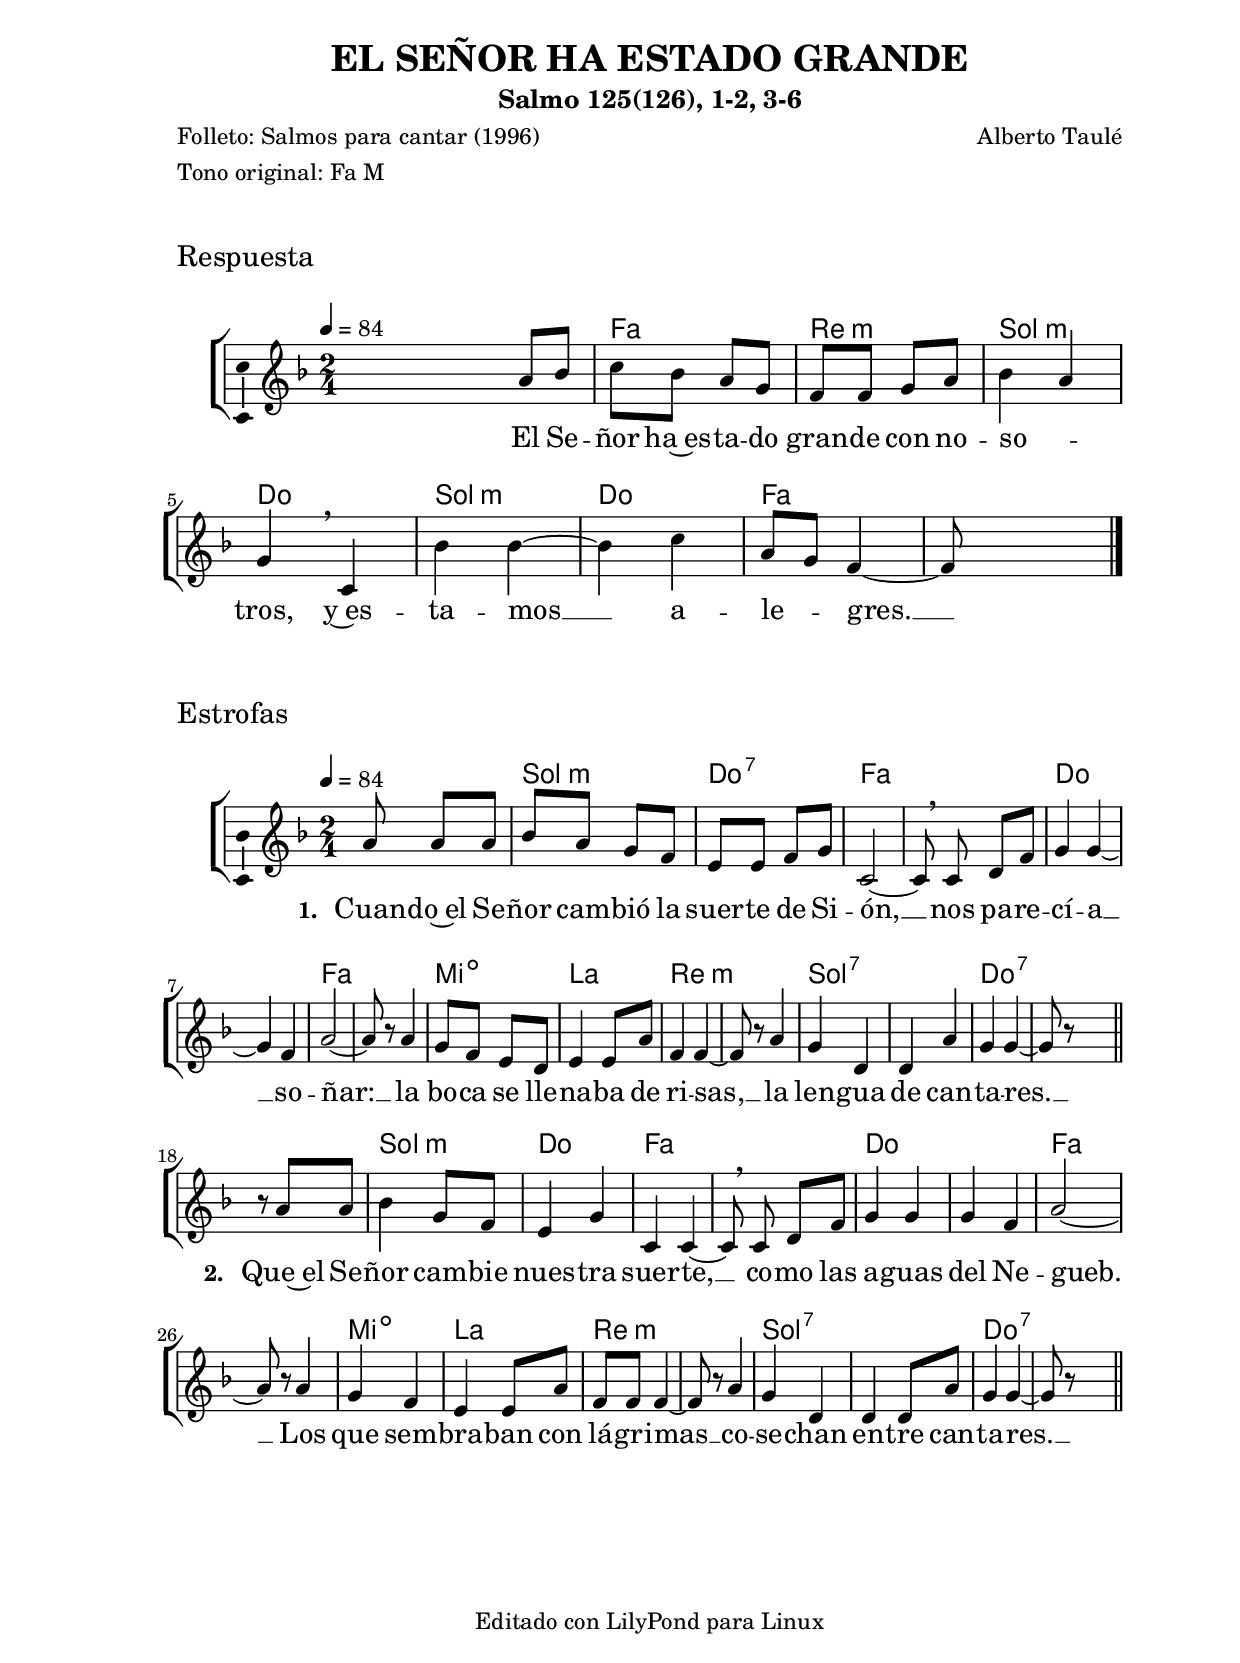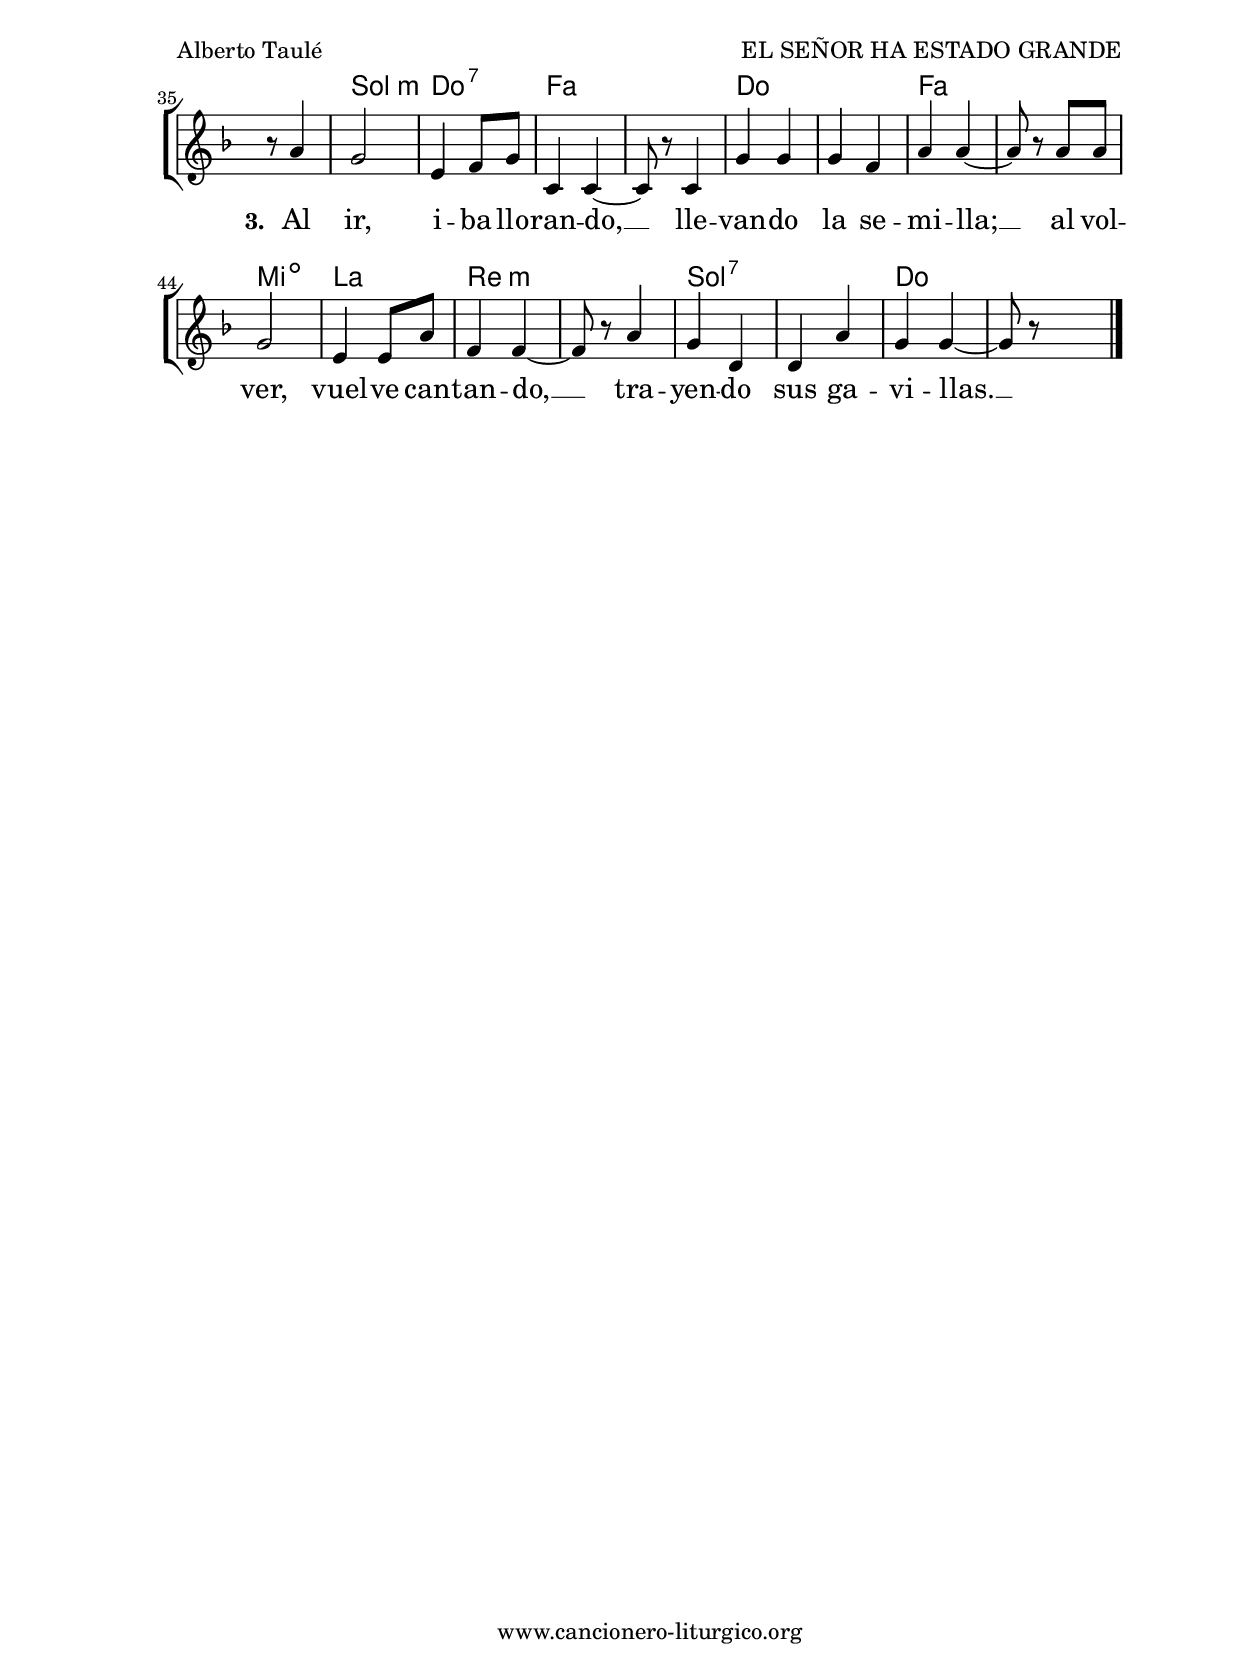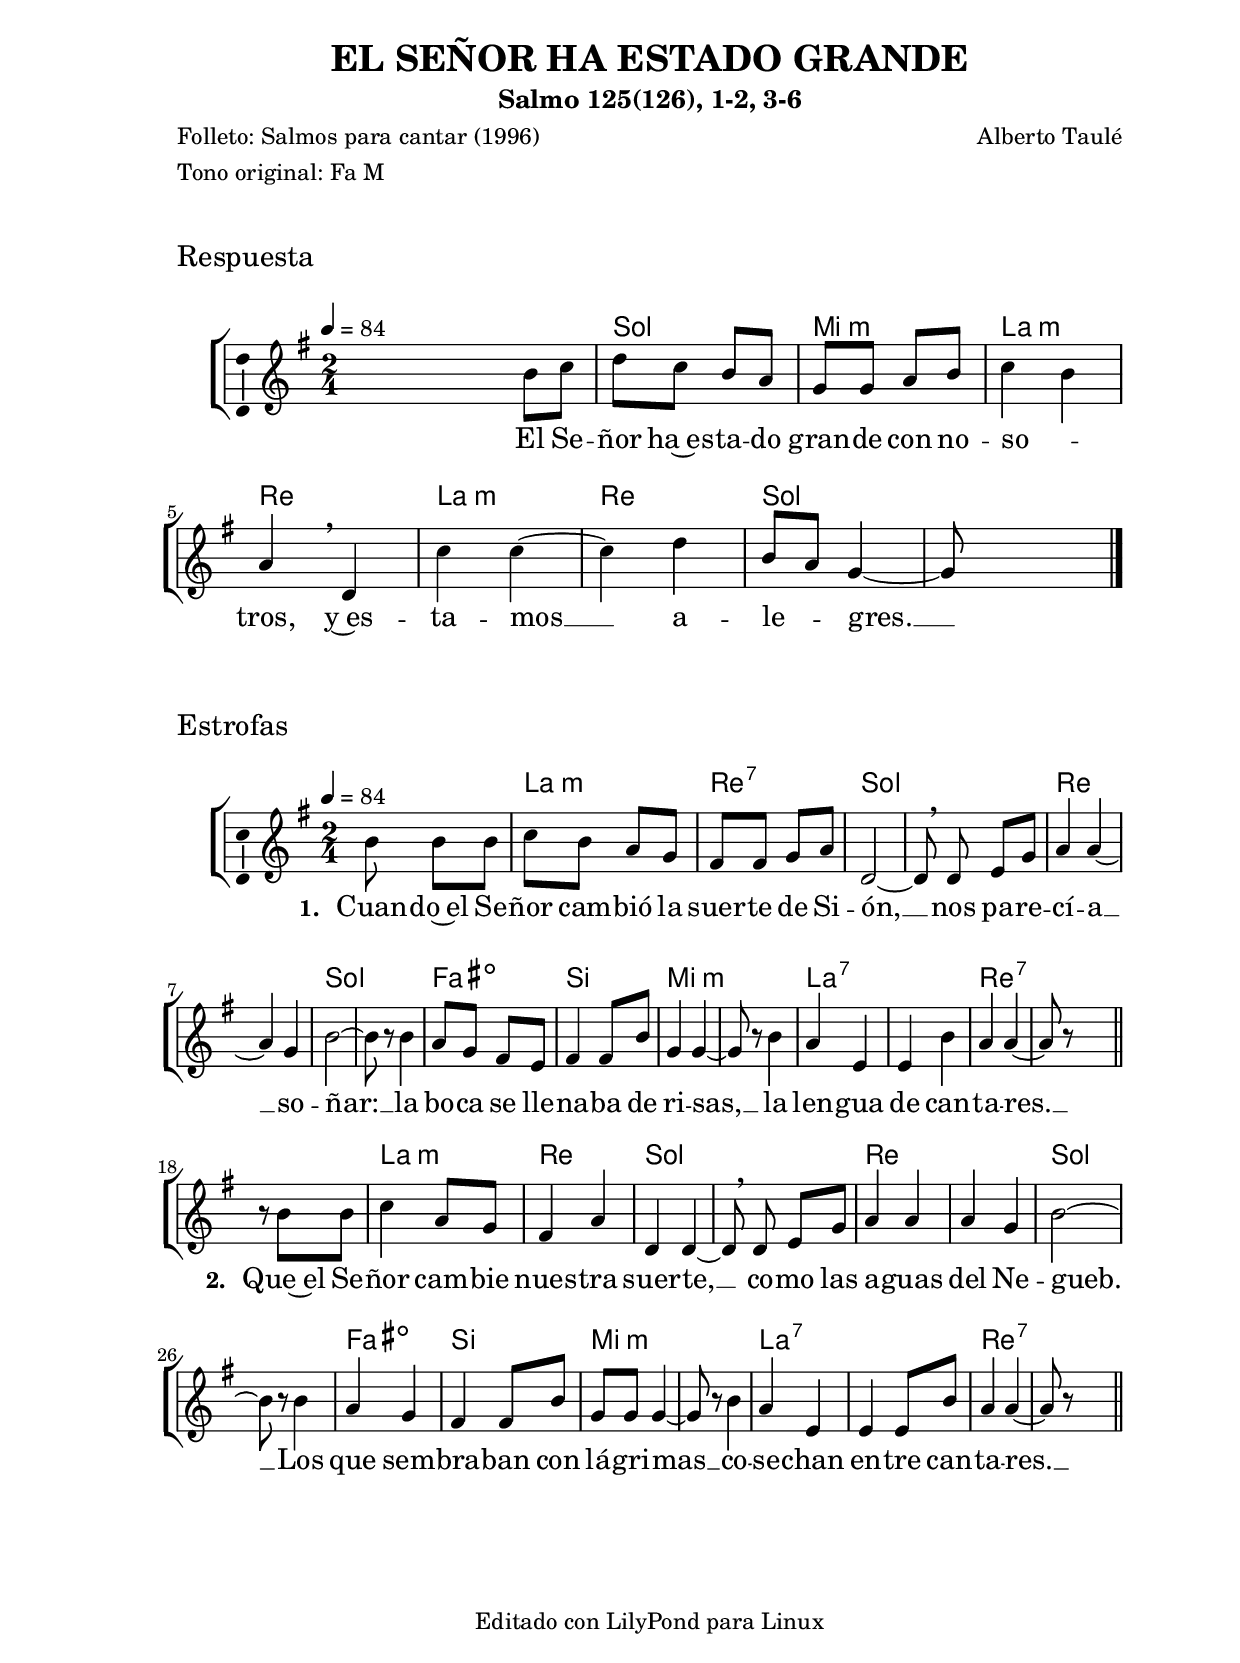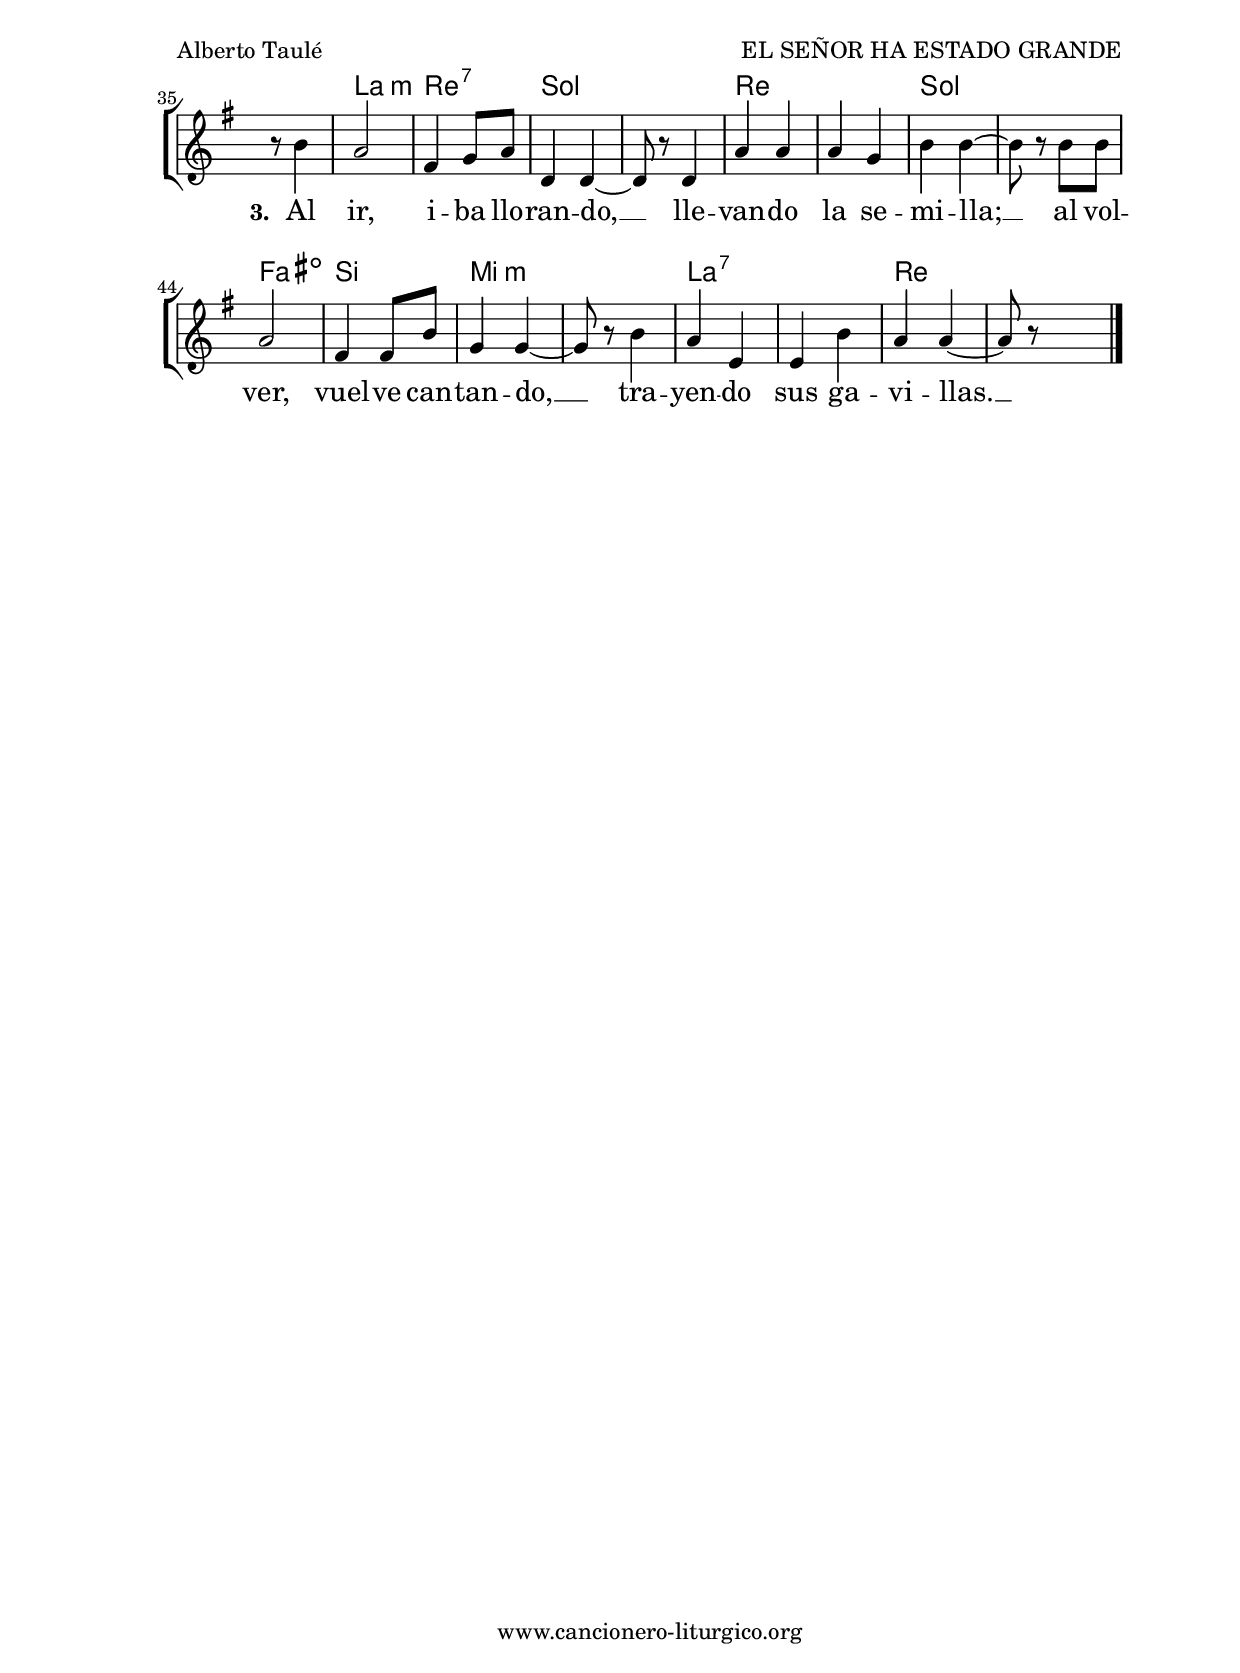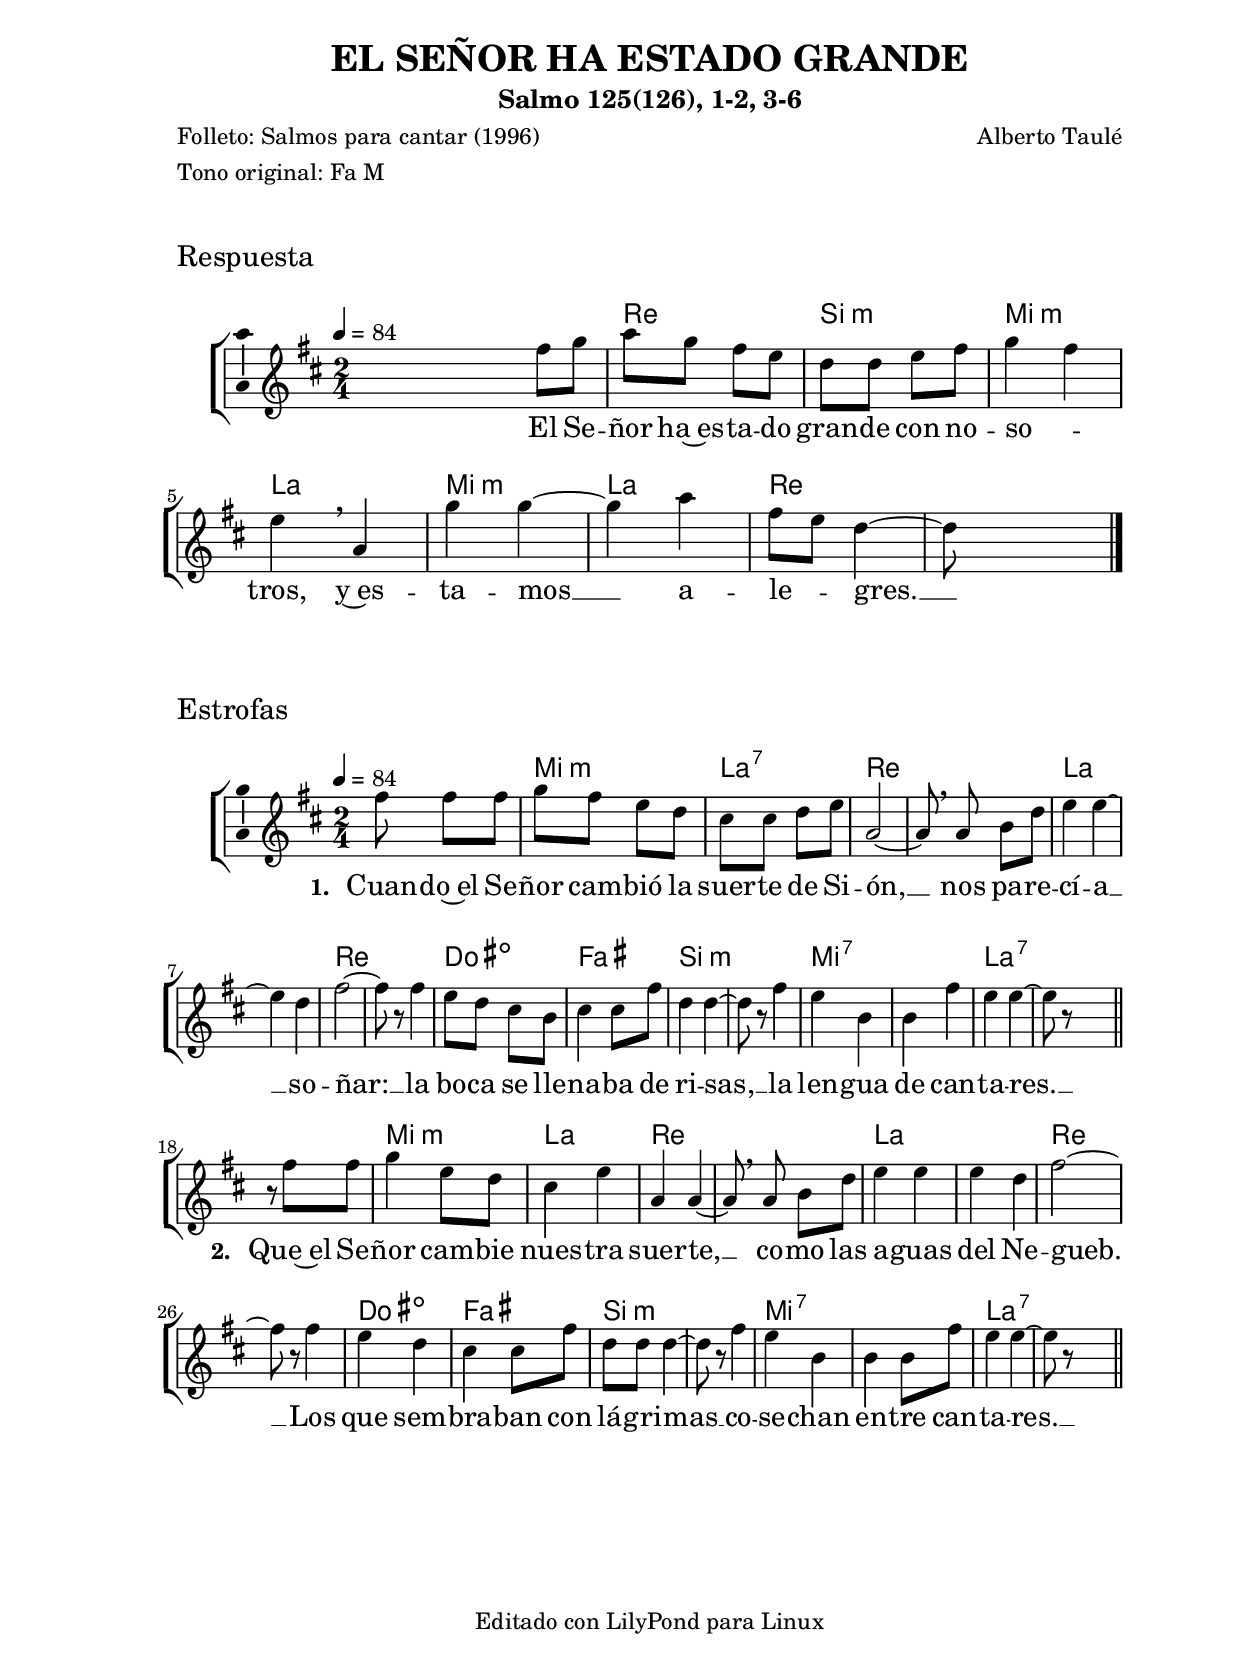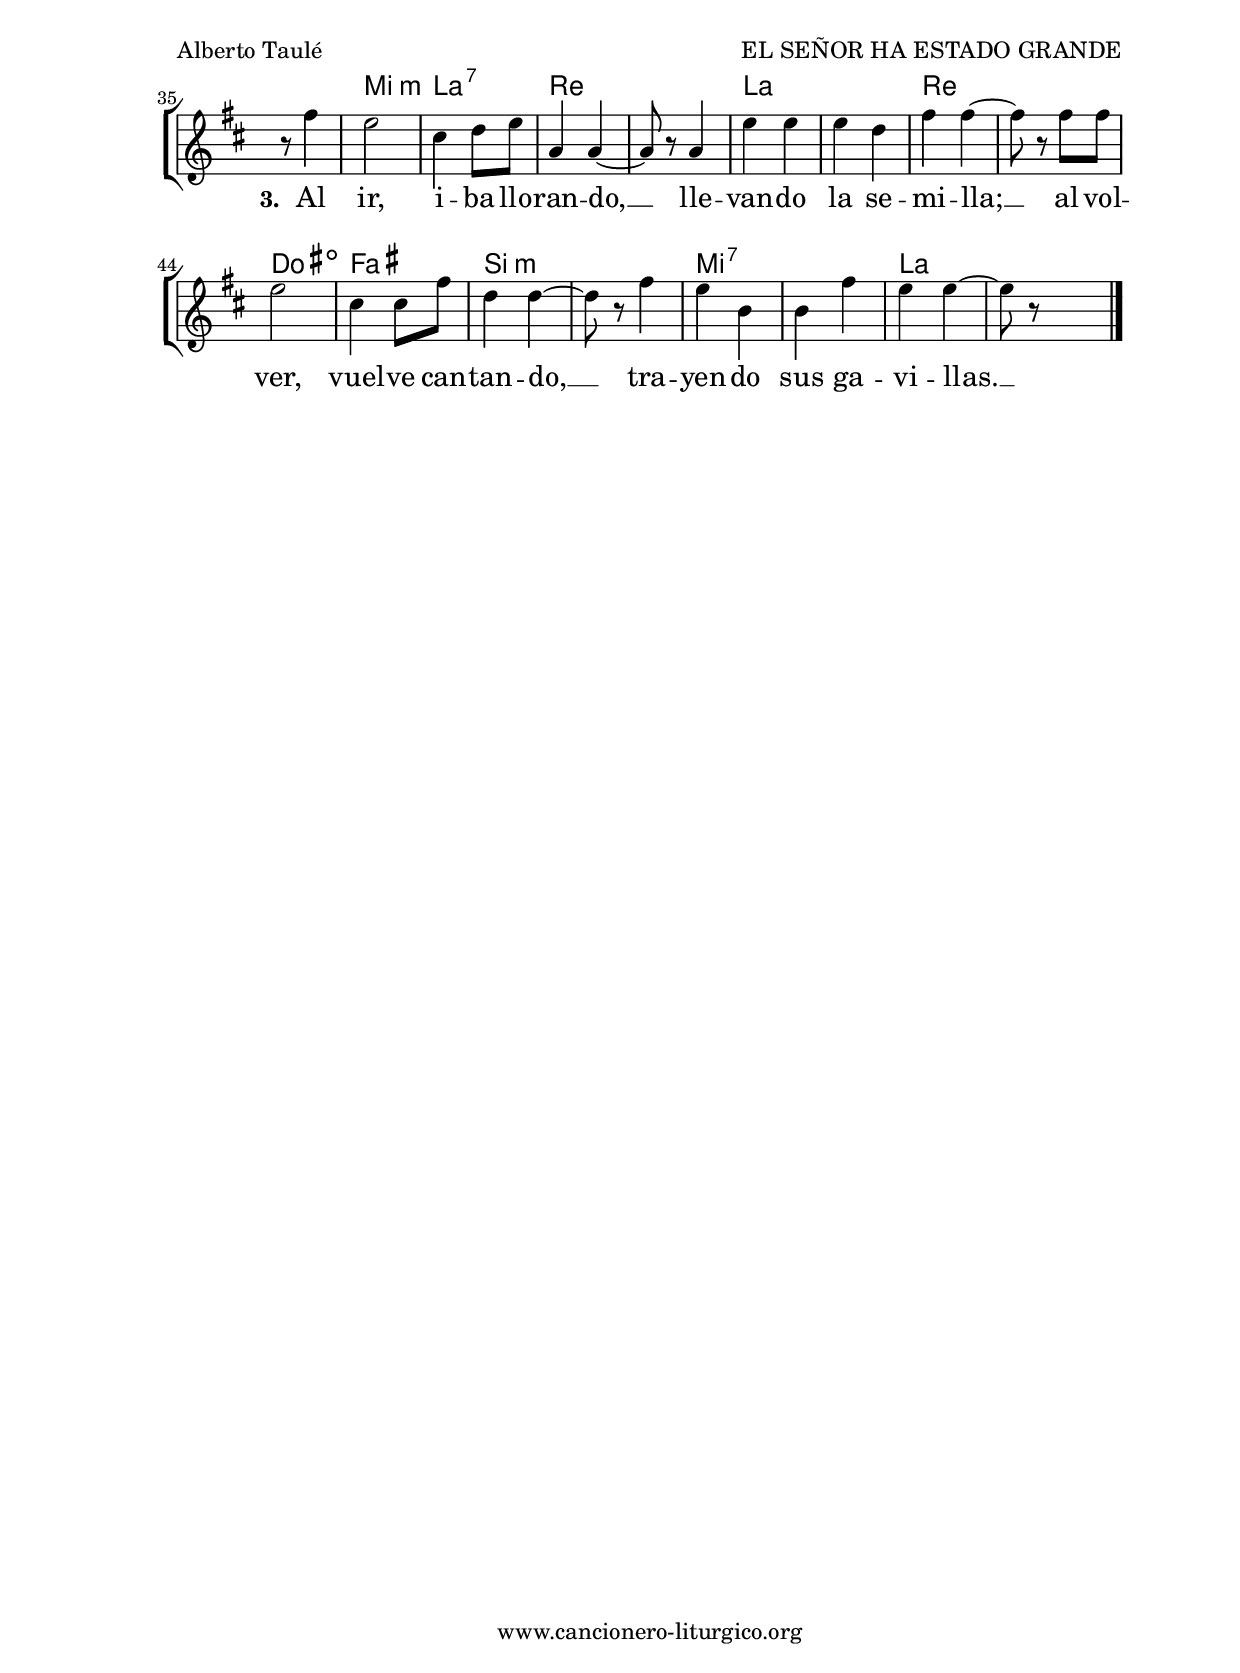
%
%para convertir .midi en .wav:
%timidity filename.midi -Ow -o finename.wav
%
%
%Para convertir de .wav a .mp3:
%lame -h -m j filename.wav
%
%
%para escuchar el midi:
%timidity nombrefichero.midi
%


%versión de lilypond para la que se ha escrito esta partitura:
\version "2.16.0"

	%Tamaño papel
	#(set-default-paper-size "a4")
	%Tamaño partitura
	#(set-global-staff-size 20)
	%No responde al pulsar sobre una nota
	#(ly:set-option 'point-and-click #f)

%parámetros del encabezamiento:
\header {
	title = "EL SEÑOR HA ESTADO GRANDE"
	subtitle = "Salmo 125(126), 1-2, 3-6"
	composer = "Alberto Taulé"
	poet = "Folleto: Salmos para cantar (1996)"
	meter = "Tono original: Fa M"
	arranger = ""
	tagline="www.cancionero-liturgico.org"
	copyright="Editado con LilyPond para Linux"
	}

%parámetros asociados al papel:
\paper  {
	oddHeaderMarkup = \markup {\fill-line { \on-the-fly #not-first-page \fromproperty #'header:title \on-the-fly #not-first-page \fromproperty #'header:composer }}
	evenHeaderMarkup = \markup {\fill-line { \fromproperty #'header:composer \fromproperty #'header:title }}
	#(set-paper-size "a4")
	print-page-number = ##f
	first-page-number = 1
	print-first-page-number = ##f
	head-separation = 3.0 \cm
	top-margin = 2.0 \cm
	bottom-margin = 0.5\cm
	left-margin = 3.0 \cm
	line-width = 16.0 \cm 
	indent = 8\mm
	interscoreline = 2.\mm
	between-system-space = 15\mm
%	para que las partituras no llenen la hoja:
	ragged-bottom = ##t
%	idem para la última hoja:
	ragged-last-bottom = ##f
%	para que las partituras llenen el ancho del papel:
	ragged-last = ##f
	after-title-space = 2.5 \cm
%page-count=2
%system-count=8

	%Flexible Vertical Spacing
	markup-system-spacing =
	#'((basic-distance . 5) (minimum-distance . 3) (padding . 3))
	score-markup-spacing =
	#'((basic-distance . 15) (minimum-distance . 10) (padding . 3))
%	score-system-spacing =
%	#'((basic-distance . 15) (minimum-distance . 10) (padding . 5))
	system-system-spacing =
	#'((basic-distance . 5) (minimum-distance . 3) (padding . 3))
	markup-markup-spacing =
	#'((basic-distance . 20) (minimum-distance . 15) (padding . 3))
	last-bottom-spacing =
	#'((basic-distance . 5) (minimum-distance . 5) (padding . 3))
%	top-system-spacing =
%	#'((basic-distance . 10) (minimum-distance . 5) (padding . 3))
%	top-markup-spacing =
%	#'((basic-distance . 15) (minimum-distance . 10) (padding . 3))

	}


%parámetros que afectan a toda la partitura:
global =  {
	%clave de sol (G):
	\clef G
	%armadura:
%%%	\transpose b c'
	\key f \major
	\tempo 4=84
	\set Score.tempoHideNote = ##f
	}


%%%%%%%%%%%%%%%%%%%%%%%%%%%%%%%%%%%%%%%%%%%%%%%%%%%%%%%
%%%%%%%%%%%%%%%%%%%%%%%%%%%%%%%%%%%%%%%%%%%%%%%%%%%%%%%
%%%%%%%%%%%%%%%%%%%%%%%%%%%%%%%%%%%%%%%%%%%%%%%%%%%%%%%


acordesrespuno = {
	\italianChords
	\chordmode {
%%%	\transpose b c'
{

s2
f2 d:m g:m c g:m c f s

}
}
}

melodiarespuno = 
%%%	\transpose b c'
{
	\relative c''{

\time 2/4

s4 a8 bes
c8 bes a g
f8 f g a
bes4 a
g4 \breathe c,4
bes'4 bes~
bes4 c
a8 g f4~
f8 s8 s4

\bar "|."
}
}


textorespuno = \lyricmode {

El Se -- ñor ha~es -- ta -- do gran -- de con no -- so -- _ tros,
y~es -- ta -- mos __ a -- le -- _ gres. __

	}

acordesrespunoStaff = \context ChordNames = acordesrespunoStaff <<
	\set chordChanges = ##t
	\acordesrespuno
	>>


vozrespunoStaff = \context Voice = vozrespunoStaff
\with {\consists "Ambitus_engraver"}
<<
%	\set Staff.instrumentName = ""
%	\set Staff.shortInstrumentName = ""
%	\set Staff.midiInstrument = #"clarinet"
%	\set Staff.midiInstrument = #"cello"
%	\set Staff.midiInstrument = #"flute"
	\set Staff.midiInstrument = #"electric guitar (jazz)"
%	\set Staff.midiInstrument = #"english horn"
%	\set Staff.midiInstrument = #"violin"
%	\set Staff.midiInstrument = #"glockenspiel"
	\set Staff.midiMinimumVolume = #0.7
	\set Staff.midiMaximumVolume = #0.9
	\global
	\melodiarespuno
	>>

textorespunoStaff = \context Lyrics = textorespunoStaff <<
	\lyricsto vozrespunoStaff \textorespuno
	>>


%%%%%%%%%%%%%%%%%%%%%%%%%%%%%%%%%%%%%%%%%%%%%%%%%%%%%%%
%%%%%%%%%%%%%%%%%%%%%%%%%%%%%%%%%%%%%%%%%%%%%%%%%%%%%%%
%%%%%%%%%%%%%%%%%%%%%%%%%%%%%%%%%%%%%%%%%%%%%%%%%%%%%%%


acordesrespest = {
	\italianChords
	\chordmode {
%%%	\transpose b c'
{

s2
g2:m c:7 f s c s f s e:dim a d:m s g:7 s c:7 s

s2
g2:m c f s c s f s e:dim a d:m s g:7 s c:7 s

s2
g2:m c:7 f s c s f s e:dim a d:m s g:7 s c s

}
}
}

melodiarespest = 
%%%	\transpose b c'
{
	\relative c''{

\time 2/4

s8 a8 a a
bes8 a g f
e8 e f g
c,2~
c8 \noBeam \breathe c8 d f
g4 g~
g4 f
a2~
a8 r8 a4
g8 f e d
e4 e8 a
f4 f~
f8 r8 a4
g4 d
d4 a'
g4 g~
g8 r8 s4

\bar "||"
\break

s8 r8 a8 a
bes4 g8 f
e4 g
c,4 c~
c8 \noBeam \breathe c8 d f
g4 g
g4 f
a2~
a8 r8 a4
g4 f
e4 e8 a
f8 f f4~
f8 r8 a4
g4 d
d4 d8 a'
g4 g~
g8 r8 s4

\bar "||"
\break

s8 r8 a4
g2
e4 f8 g
c,4 c~
c8 r8 c4
g'4 g
g4 f
a4 a~
a8 r8 a8 a
g2
e4 e8 a
f4 f~
f8 r8 a4
g4 d
d4 a'
g4 g~
g8 r8 s4

\bar "|."
}
}


textorespest = \lyricmode {

\set stanza =#"1. " Cuan -- do~el Se -- ñor cam -- bió la suer -- te de Si -- ón, __
nos pa -- re -- cí -- a __ so -- ñar: __
la bo -- ca se lle -- na -- ba de ri -- sas, __
la len -- gua de can -- ta -- res. __

\set stanza =#"2. " Que~el Se -- ñor cam -- bie nues -- tra suer -- te, __
co -- mo las a -- guas del Ne -- gueb. __
Los que sem -- bra -- ban con lá -- gri -- mas __
co -- se -- chan en -- tre can -- ta -- res. __

\set stanza =#"3. " Al ir, i -- ba llo -- ran -- do, __
lle -- van -- do la se -- mi -- lla; __
al vol -- ver, vuel -- ve can -- tan -- do, __
tra -- yen -- do sus ga -- vi -- llas. __

	}

acordesrespestStaff = \context ChordNames = acordesrespestStaff <<
	\set chordChanges = ##t
	\acordesrespest
	>>


vozrespestStaff = \context Voice = vozrespestStaff
\with {\consists "Ambitus_engraver"}
<<
%	\set Staff.instrumentName = ""
%	\set Staff.shortInstrumentName = ""
%	\set Staff.midiInstrument = #"clarinet"
%	\set Staff.midiInstrument = #"cello"
%	\set Staff.midiInstrument = #"flute"
	\set Staff.midiInstrument = #"electric guitar (jazz)"
%	\set Staff.midiInstrument = #"english horn"
%	\set Staff.midiInstrument = #"violin"
%	\set Staff.midiInstrument = #"glockenspiel"
	\set Staff.midiMinimumVolume = #0.7
	\set Staff.midiMaximumVolume = #0.9
	\global
	\melodiarespest
	>>

textorespestStaff = \context Lyrics = textorespestStaff <<
	\lyricsto vozrespestStaff \textorespest
	>>


%%%%%%%%%%%%%%%%%%%%%%%%%%%%%%%%%%%%%%%%%%%%%%%%%%%%%%%
%%%%%%%%%%%%%%%%%%%%%%%%%%%%%%%%%%%%%%%%%%%%%%%%%%%%%%%
%%%%%%%%%%%%%%%%%%%%%%%%%%%%%%%%%%%%%%%%%%%%%%%%%%%%%%%


\book {
	\score {
		\context ChoirStaff {
			\override StaffGroup.SystemStartBracket #'collapse-height = #1
			\override Score.SystemStartBar #'collapse-height = #1
			<<
			\acordesrespunoStaff
			\vozrespunoStaff
			\textorespunoStaff
			>>
			}
		\layout {
	    		\context {
				\Lyrics
				\override LyricText #'font-size = #2
				}
	   		 \context {
				\Score
				\override StaffSymbol #'staff-space = #(magstep +3)
				}
			}
		\header{piece=\markup{\fontsize #2 "Respuesta"}}
		}
	\score {
		\context ChoirStaff {
			\override StaffGroup.SystemStartBracket #'collapse-height = #1
			\override Score.SystemStartBar #'collapse-height = #1
			<<
			\acordesrespestStaff
			\vozrespestStaff
			\textorespestStaff
			>>
			}
		\layout {
	    		\context {
				\Lyrics
				\override LyricText #'font-size = #2
				}
	   		 \context {
				\Score
				\override StaffSymbol #'staff-space = #(magstep +3)
				}
			}
		\header{piece=\markup{\fontsize #2 "Estrofas"}}
		}
	\score {
		\unfoldRepeats
		\context ChoirStaff {
			<<
			\acordesrespunoStaff
			\vozrespunoStaff
			>>
			<<
			\acordesrespestStaff
			\vozrespestStaff
			>>
			}
		\midi {
	  		\context {
	  			\Score
				tempoWholesPerMinute = #(ly:make-moment 70 4)
				}
			}
		}
	}

#(define output-suffix "C")
\book {
	\score {
		\context ChoirStaff {
			\override StaffGroup.SystemStartBracket #'collapse-height = #1
			\override Score.SystemStartBar #'collapse-height = #1
\transpose c d
			<<
			\acordesrespunoStaff
			\vozrespunoStaff
			\textorespunoStaff
			>>
			}
		\layout {
	    		\context {
				\Lyrics
				\override LyricText #'font-size = #2
				}
	   		 \context {
				\Score
				\override StaffSymbol #'staff-space = #(magstep +3)
				}
			}
		\header{piece=\markup{\fontsize #2 "Respuesta"}}
		}
	\score {
		\context ChoirStaff {
			\override StaffGroup.SystemStartBracket #'collapse-height = #1
			\override Score.SystemStartBar #'collapse-height = #1
\transpose c d
			<<
			\acordesrespestStaff
			\vozrespestStaff
			\textorespestStaff
			>>
			}
		\layout {
	    		\context {
				\Lyrics
				\override LyricText #'font-size = #2
				}
	   		 \context {
				\Score
				\override StaffSymbol #'staff-space = #(magstep +3)
				}
			}
		\header{piece=\markup{\fontsize #2 "Estrofas"}}
		}
	}

#(define output-suffix "S")
\book {
	\score {
		\context ChoirStaff {
			\override StaffGroup.SystemStartBracket #'collapse-height = #1
			\override Score.SystemStartBar #'collapse-height = #1
\transpose c a
			<<
			\acordesrespunoStaff
			\vozrespunoStaff
			\textorespunoStaff
			>>
			}
		\layout {
	    		\context {
				\Lyrics
				\override LyricText #'font-size = #2
				}
	   		 \context {
				\Score
				\override StaffSymbol #'staff-space = #(magstep +3)
				}
			}
		\header{piece=\markup{\fontsize #2 "Respuesta"}}
		}
	\score {
		\context ChoirStaff {
			\override StaffGroup.SystemStartBracket #'collapse-height = #1
			\override Score.SystemStartBar #'collapse-height = #1
\transpose c a
			<<
			\acordesrespestStaff
			\vozrespestStaff
			\textorespestStaff
			>>
			}
		\layout {
	    		\context {
				\Lyrics
				\override LyricText #'font-size = #2
				}
	   		 \context {
				\Score
				\override StaffSymbol #'staff-space = #(magstep +3)
				}
			}
		\header{piece=\markup{\fontsize #2 "Estrofas"}}
		}
	}



